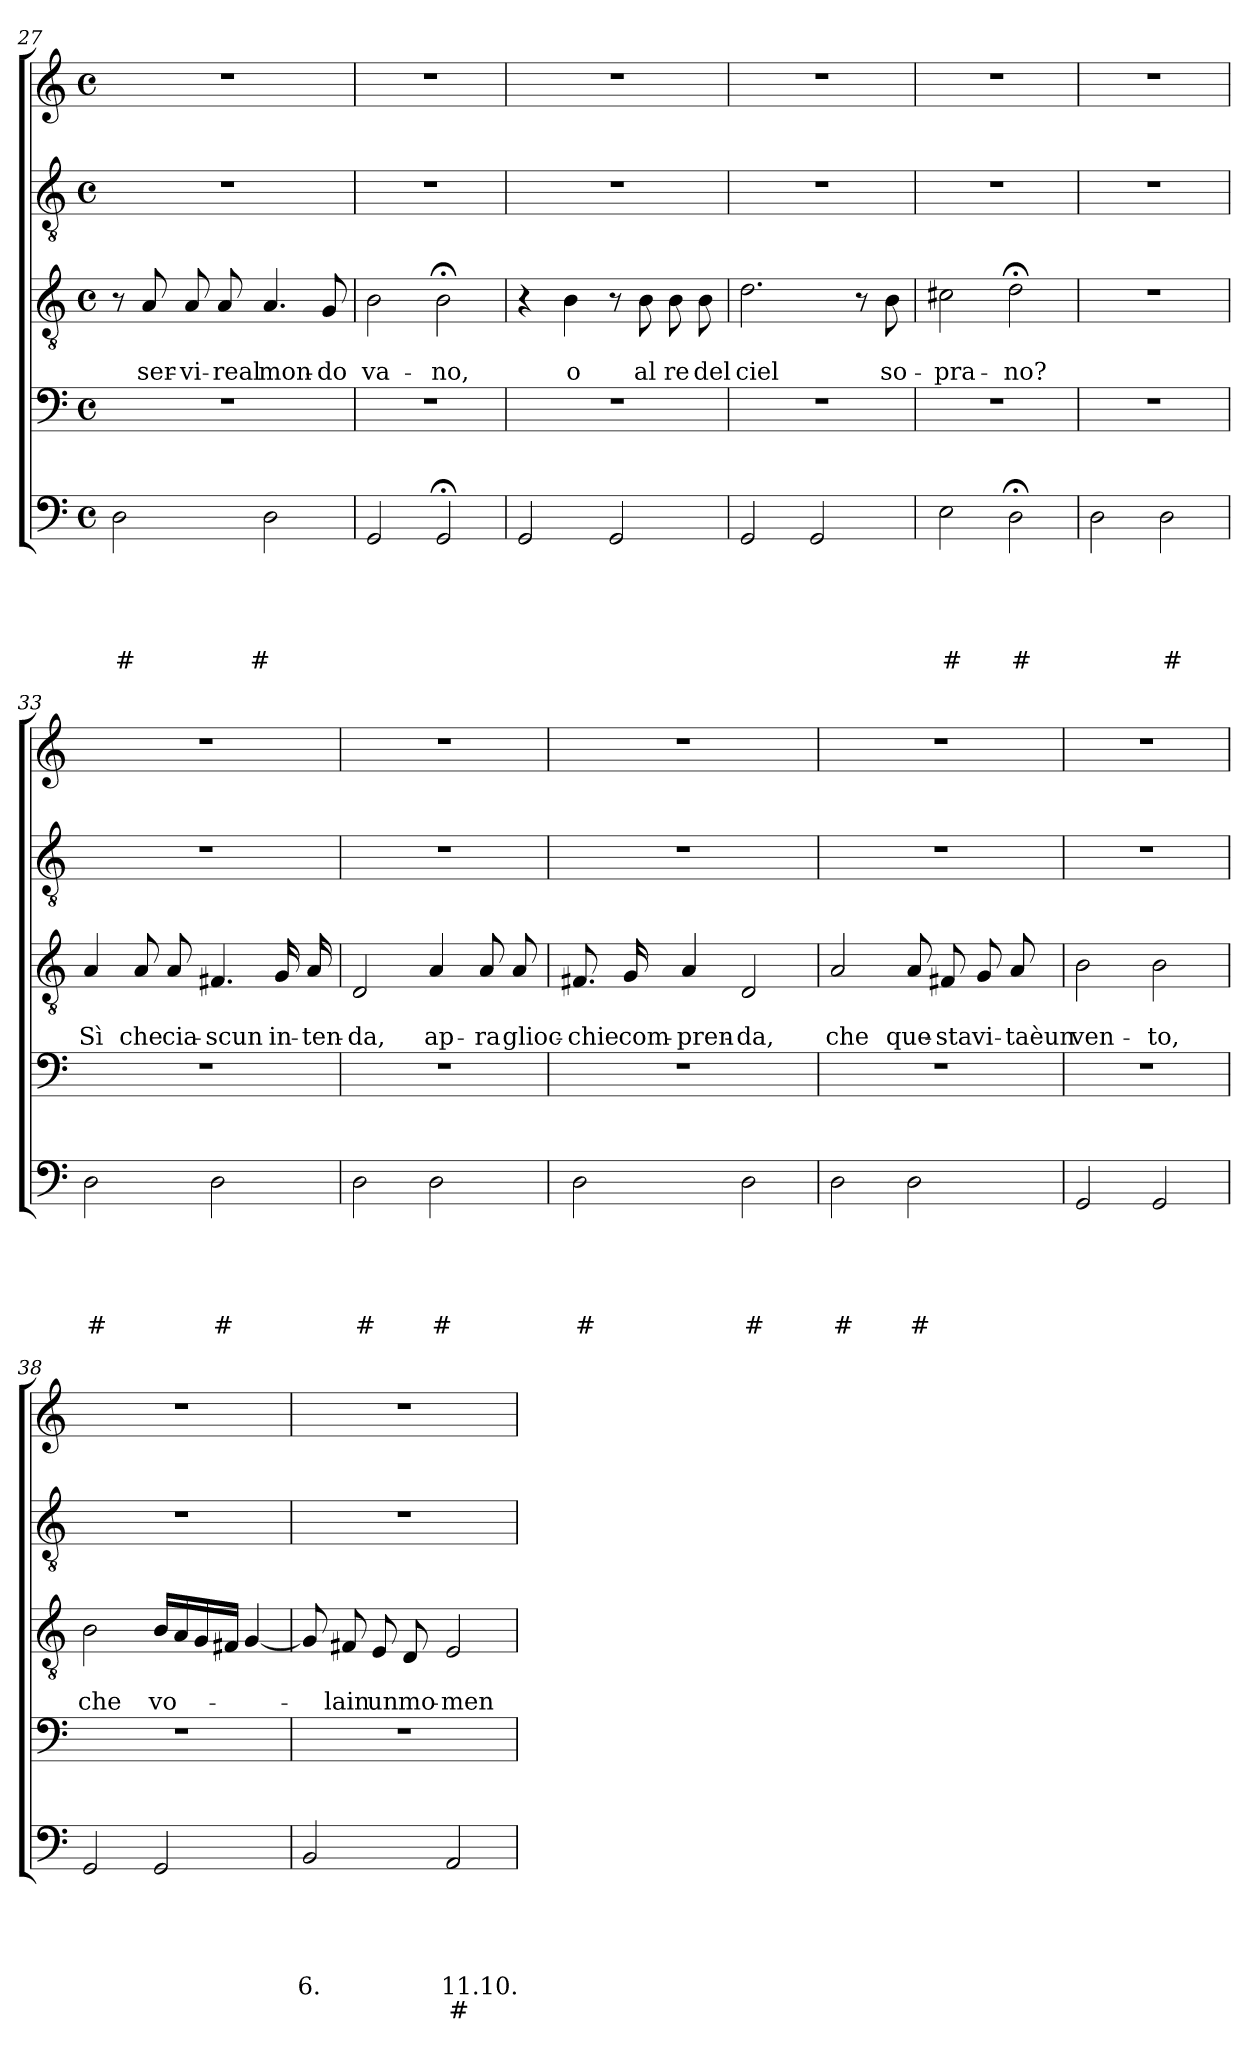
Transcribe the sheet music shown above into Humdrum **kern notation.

**kern	**text	**text	**text	**text	**text	**text	**kern	**kern	**text	**text	**kern	**kern
*part5	*part5	*part5	*part5	*part5	*part5	*part5	*part4	*part3	*part3	*part3	*part2	*part1
*staff5	*staff5	*staff5	*staff5	*staff5	*staff5	*staff5	*staff4	*staff3	*staff3	*staff3	*staff2	*staff1
*clefF4	*	*	*	*	*	*	*clefF4	*clefGv2	*	*	*clefGv2	*clefG2
*k[]	*	*	*	*	*	*	*k[]	*k[]	*	*	*k[]	*k[]
*C:	*	*	*	*	*	*	*C:	*C:	*	*	*C:	*C:
*M4/4	*	*	*	*	*	*	*M4/4	*M4/4	*	*	*M4/4	*M4/4
*met(c)	*	*	*	*	*	*	*met(c)	*met(c)	*	*	*met(c)	*met(c)
=27	=27	=27	=27	=27	=27	=27	=27	=27	=27	=27	=27	=27
2D\	.	.	.	.	#	.	1r	8r	.	.	1r	1r
.	.	.	.	.	.	.	.	8A/	.	ser-	.	.
.	.	.	.	.	.	.	.	8A/	.	-vi-	.	.
.	.	.	.	.	.	.	.	8A/	.	-real	.	.
2D\	.	.	.	.	#	.	.	4.A/	.	mon-	.	.
.	.	.	.	.	.	.	.	8G/	.	-do	.	.
=28	=28	=28	=28	=28	=28	=28	=28	=28	=28	=28	=28	=28
2GG/	.	.	.	.	.	.	1r	2B\	.	va-	1r	1r
2GG;</	.	.	.	.	.	.	.	2B;<\	.	-no,	.	.
=29	=29	=29	=29	=29	=29	=29	=29	=29	=29	=29	=29	=29
2GG/	.	.	.	.	.	.	1r	4r	.	.	1r	1r
.	.	.	.	.	.	.	.	4B\	.	o	.	.
2GG/	.	.	.	.	.	.	.	8r	.	.	.	.
.	.	.	.	.	.	.	.	8B\	.	al	.	.
.	.	.	.	.	.	.	.	8B\	.	re	.	.
.	.	.	.	.	.	.	.	8B\	.	del	.	.
=30	=30	=30	=30	=30	=30	=30	=30	=30	=30	=30	=30	=30
2GG/	.	.	.	.	.	.	1r	2.d\	.	ciel	1r	1r
2GG/	.	.	.	.	.	.	.	.	.	.	.	.
.	.	.	.	.	.	.	.	8r	.	.	.	.
.	.	.	.	.	.	.	.	8B\	.	so-	.	.
!!LO:PB:g=z
=31	=31	=31	=31	=31	=31	=31	=31	=31	=31	=31	=31	=31
2E\	.	.	.	.	#	.	1r	2c#X\	.	-pra-	1r	1r
2D;<\	.	.	.	.	#	.	.	2d;<\	.	-no?	.	.
=32	=32	=32	=32	=32	=32	=32	=32	=32	=32	=32	=32	=32
2D\	.	.	.	.	.	.	1r	1r	.	.	1r	1r
2D\	.	.	.	.	#	.	.	.	.	.	.	.
=33	=33	=33	=33	=33	=33	=33	=33	=33	=33	=33	=33	=33
2D\	.	.	.	.	#	.	1r	4A/	.	Sì	1r	1r
.	.	.	.	.	.	.	.	8A/	.	che	.	.
.	.	.	.	.	.	.	.	8A/	.	cia-	.	.
2D\	.	.	.	.	#	.	.	4.F#X/	.	-scun	.	.
.	.	.	.	.	.	.	.	16G/	.	in-	.	.
.	.	.	.	.	.	.	.	16A/	.	-ten-	.	.
=34	=34	=34	=34	=34	=34	=34	=34	=34	=34	=34	=34	=34
2D\	.	.	.	.	#	.	1r	2D/	.	-da,	1r	1r
2D\	.	.	.	.	#	.	.	4A/	.	ap-	.	.
.	.	.	.	.	.	.	.	8A/	.	-ra	.	.
.	.	.	.	.	.	.	.	8A/	.	glioc-	.	.
=35	=35	=35	=35	=35	=35	=35	=35	=35	=35	=35	=35	=35
2D\	.	.	.	.	#	.	1r	8.F#X/	.	-chie	1r	1r
.	.	.	.	.	.	.	.	16G/	.	com-	.	.
.	.	.	.	.	.	.	.	4A/	.	-pren-	.	.
2D\	.	.	.	.	#	.	.	2D/	.	-da,	.	.
!!LO:LB:g=z
=36	=36	=36	=36	=36	=36	=36	=36	=36	=36	=36	=36	=36
2D\	.	.	.	.	#	.	1r	2A/	.	che	1r	1r
2D\	.	.	.	.	#	.	.	8A/	.	que-	.	.
.	.	.	.	.	.	.	.	8F#X/	.	-sta	.	.
.	.	.	.	.	.	.	.	8G/	.	vi-	.	.
.	.	.	.	.	.	.	.	8A/	.	-taèun	.	.
=37	=37	=37	=37	=37	=37	=37	=37	=37	=37	=37	=37	=37
2GG/	.	.	.	.	.	.	1r	2B\	.	ven-	1r	1r
2GG/	.	.	.	.	.	.	.	2B\	.	-to,	.	.
=38	=38	=38	=38	=38	=38	=38	=38	=38	=38	=38	=38	=38
2GG/	.	.	.	.	.	.	1r	2B\	.	che	1r	1r
2GG/	.	.	.	.	.	.	.	16B/LL	.	vo-	.	.
.	.	.	.	.	.	.	.	16A/	.	.	.	.
.	.	.	.	.	.	.	.	16G/	.	.	.	.
.	.	.	.	.	.	.	.	16F#X/JJ	.	.	.	.
.	.	.	.	.	.	.	.	[4G/	.	.	.	.
=39	=39	=39	=39	=39	=39	=39	=39	=39	=39	=39	=39	=39
2BB/	.	.	.	.	6.	.	1r	8G/]	.	.	1r	1r
.	.	.	.	.	.	.	.	8F#X/	.	-lain	.	.
.	.	.	.	.	.	.	.	8E/	.	un	.	.
.	.	.	.	.	.	.	.	8D/	.	mo-	.	.
2AA/	.	.	.	.	11.10.	#	.	2E/	.	-men-	.	.
=	=	=	=	=	=	=	=	=	=	=	=	=
*-	*-	*-	*-	*-	*-	*-	*-	*-	*-	*-	*-	*-
